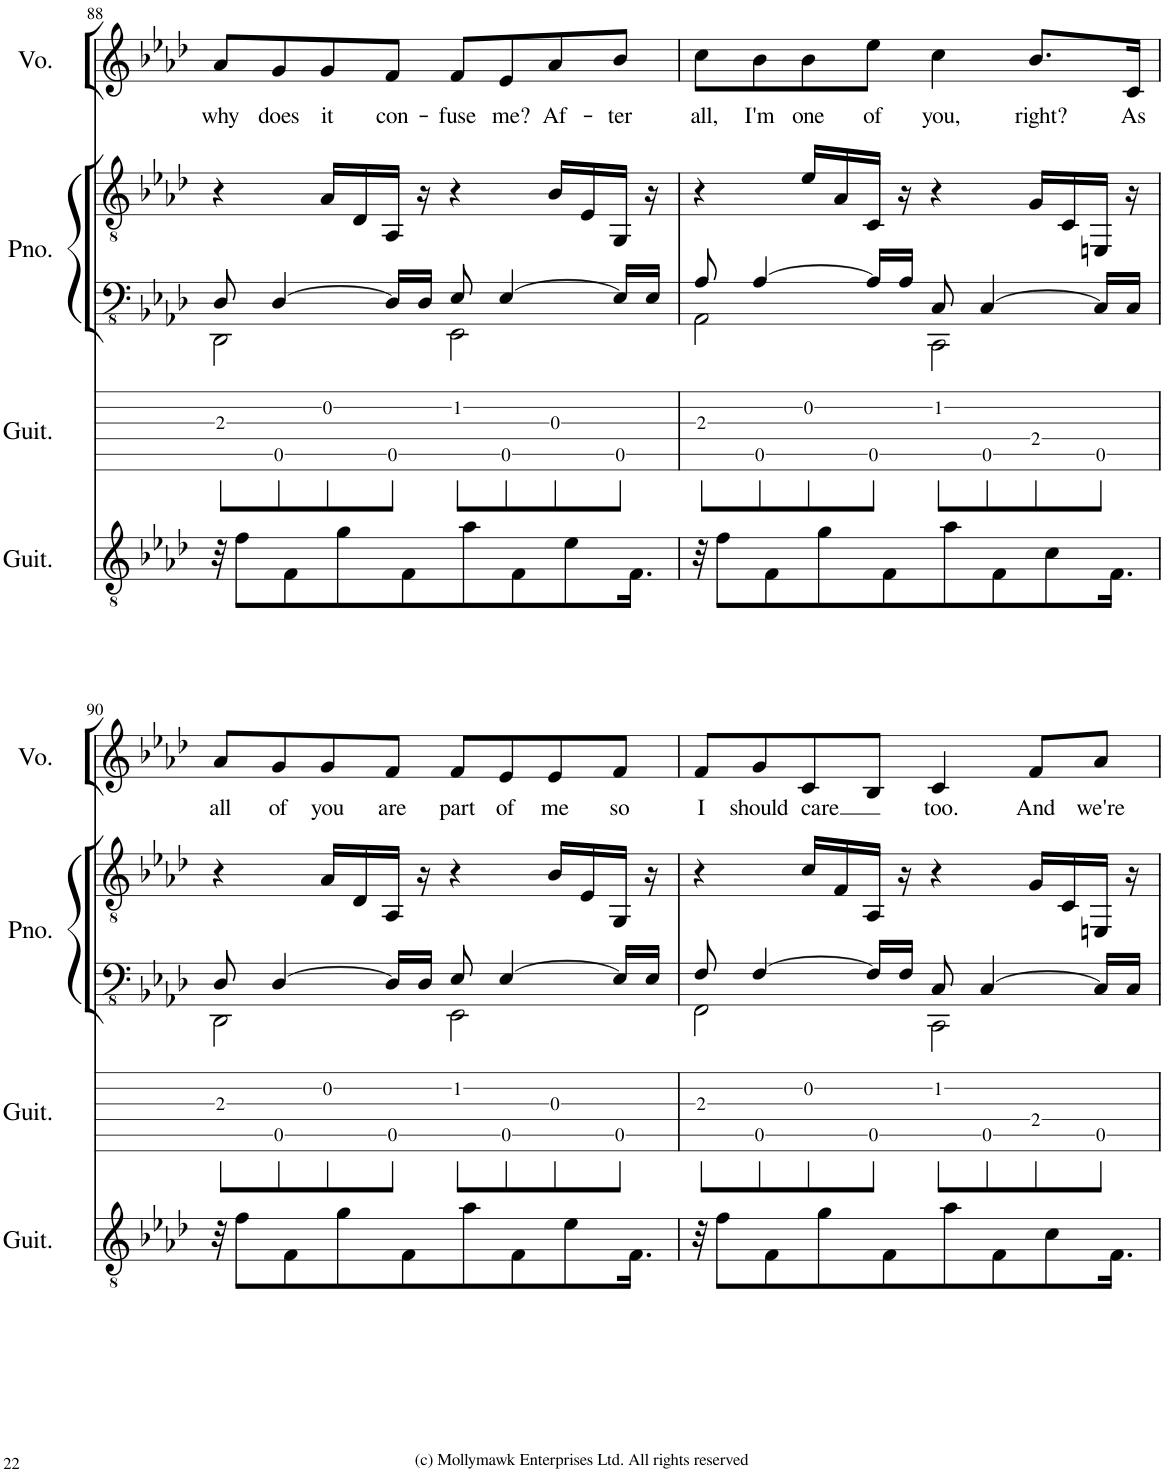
**kern	**kern	**kern	**kern	**kern	**text
*part4	*part3	*part2	*part2	*part1	*part1
*staff5	*staff4	*staff3	*staff2	*staff1	*staff1
*I"Acoustic Guitar	*I"Acoustic Guitar	*I"Piano	*	*I"Voice	*
*I'Guit.	*I'Guit.	*I'Pno.	*	*I'Vo.	*
!!LO:PB:g=z
*clefGv2	*	*clefFv4	*clefGv2	*clefG2	*
*k[b-e-a-d-]	*k[b-e-a-d-]	*k[b-e-a-d-]	*k[b-e-a-d-]	*k[b-e-a-d-]	*
*M4/4	*M4/4	*M4/4	*M4/4	*M4/4	*
=88	=88	=88	=88	=88	=88
*	*	*^	*	*	*
!	!	!	!	!	!	!LO:LY:b
32r	8f\L	8DD-/	2DDD-\	4r	8a-/L	why
8f\L	.	.	.	.	.	.
!	!	!	!	!	!	!LO:LY:b
.	8F\	[4DD-/	.	.	8g/	does
8F\	.	.	.	.	.	.
!	!	!	!	!	!	!LO:LY:b
.	8g\	.	.	16A-/LL	8g/	it
8g\	.	.	.	.	.	.
.	.	.	.	16D-/	.	.
!	!	!	!	!	!	!LO:LY:b
.	8F\J	16DD-/LL]	.	16AA-/JJ	8f/J	con-
8F\	.	.	.	.	.	.
.	.	16DD-/JJ	.	16r	.	.
!	!	!	!	!	!	!LO:LY:b
.	8a-\L	8EE-/	2EEE-\	4r	8f/L	-fuse
8a-\	.	.	.	.	.	.
!	!	!	!	!	!	!LO:LY:b
.	8F\	[4EE-/	.	.	8e-/	me?
8F\	.	.	.	.	.	.
!	!	!	!	!	!	!LO:LY:b
.	8e-\	.	.	16B-/LL	8a-/	Af-
8e-\	.	.	.	.	.	.
.	.	.	.	16E-/	.	.
!	!	!	!	!	!	!LO:LY:b
.	8F\J	16EE-/LL]	.	16GG/JJ	8b-/J	-ter
16.F\Jk	.	.	.	.	.	.
.	.	16EE-/JJ	.	16r	.	.
=89	=89	=89	=89	=89	=89	=89
!	!	!	!	!	!	!LO:LY:b
32r	8f\L	8AA-/	2AAA-\	4r	8cc\L	all,
8f\L	.	.	.	.	.	.
!	!	!	!	!	!	!LO:LY:b
.	8F\	[4AA-/	.	.	8b-\	I'm
8F\	.	.	.	.	.	.
!	!	!	!	!	!	!LO:LY:b
.	8g\	.	.	16e-/LL	8b-\	one
8g\	.	.	.	.	.	.
.	.	.	.	16A-/	.	.
!	!	!	!	!	!	!LO:LY:b
.	8F\J	16AA-/LL]	.	16C/JJ	8ee-\J	of
8F\	.	.	.	.	.	.
.	.	16AA-/JJ	.	16r	.	.
!	!	!	!	!	!	!LO:LY:b
.	8a-\L	8CC/	2CCC\	4r	4cc\	you,
8a-\	.	.	.	.	.	.
.	8F\	[4CC/	.	.	.	.
8F\	.	.	.	.	.	.
!	!	!	!	!	!	!LO:LY:b
.	8c\	.	.	16G/LL	8.b-/L	right?
8c\	.	.	.	.	.	.
.	.	.	.	16C/	.	.
.	8F\J	16CC/LL]	.	16EEn/JJ	.	.
16.F\Jk	.	.	.	.	.	.
!	!	!	!	!	!	!LO:LY:b
.	.	16CC/JJ	.	16r	16c/Jk	As
!!LO:LB:g=z
=90	=90	=90	=90	=90	=90	=90
!	!	!	!	!	!	!LO:LY:b
32r	8f\L	8DD-/	2DDD-\	4r	8a-/L	all
8f\L	.	.	.	.	.	.
!	!	!	!	!	!	!LO:LY:b
.	8F\	[4DD-/	.	.	8g/	of
8F\	.	.	.	.	.	.
!	!	!	!	!	!	!LO:LY:b
.	8g\	.	.	16A-/LL	8g/	you
8g\	.	.	.	.	.	.
.	.	.	.	16D-/	.	.
!	!	!	!	!	!	!LO:LY:b
.	8F\J	16DD-/LL]	.	16AA-/JJ	8f/J	are
8F\	.	.	.	.	.	.
.	.	16DD-/JJ	.	16r	.	.
!	!	!	!	!	!	!LO:LY:b
.	8a-\L	8EE-/	2EEE-\	4r	8f/L	part
8a-\	.	.	.	.	.	.
!	!	!	!	!	!	!LO:LY:b
.	8F\	[4EE-/	.	.	8e-/	of
8F\	.	.	.	.	.	.
!	!	!	!	!	!	!LO:LY:b
.	8e-\	.	.	16B-/LL	8e-/	me
8e-\	.	.	.	.	.	.
.	.	.	.	16E-/	.	.
!	!	!	!	!	!	!LO:LY:b
.	8F\J	16EE-/LL]	.	16GG/JJ	8f/J	so
16.F\Jk	.	.	.	.	.	.
.	.	16EE-/JJ	.	16r	.	.
=91	=91	=91	=91	=91	=91	=91
!	!	!	!	!	!	!LO:LY:b
32r	8f\L	8FF/	2FFF\	4r	8f/L	I
8f\L	.	.	.	.	.	.
!	!	!	!	!	!	!LO:LY:b
.	8F\	[4FF/	.	.	8g/	should
8F\	.	.	.	.	.	.
!	!	!	!	!	!	!LO:LY:b
.	8g\	.	.	16c/LL	8c/	care
8g\	.	.	.	.	.	.
.	.	.	.	16F/	.	.
.	8F\J	16FF/LL]	.	16AA-/JJ	8B-/J	.
8F\	.	.	.	.	.	.
.	.	16FF/JJ	.	16r	.	.
!	!	!	!	!	!	!LO:LY:b
.	8a-\L	8CC/	2CCC\	4r	4c/	too.
8a-\	.	.	.	.	.	.
.	8F\	[4CC/	.	.	.	.
8F\	.	.	.	.	.	.
!	!	!	!	!	!	!LO:LY:b
.	8c\	.	.	16G/LL	8f/L	And
8c\	.	.	.	.	.	.
.	.	.	.	16C/	.	.
!	!	!	!	!	!	!LO:LY:b
.	8F\J	16CC/LL]	.	16EEn/JJ	8a-/J	we're
16.F\Jk	.	.	.	.	.	.
.	.	16CC/JJ	.	16r	.	.
*	*	*v	*v	*	*	*
=	=	=	=	=	=
*-	*-	*-	*-	*-	*-
